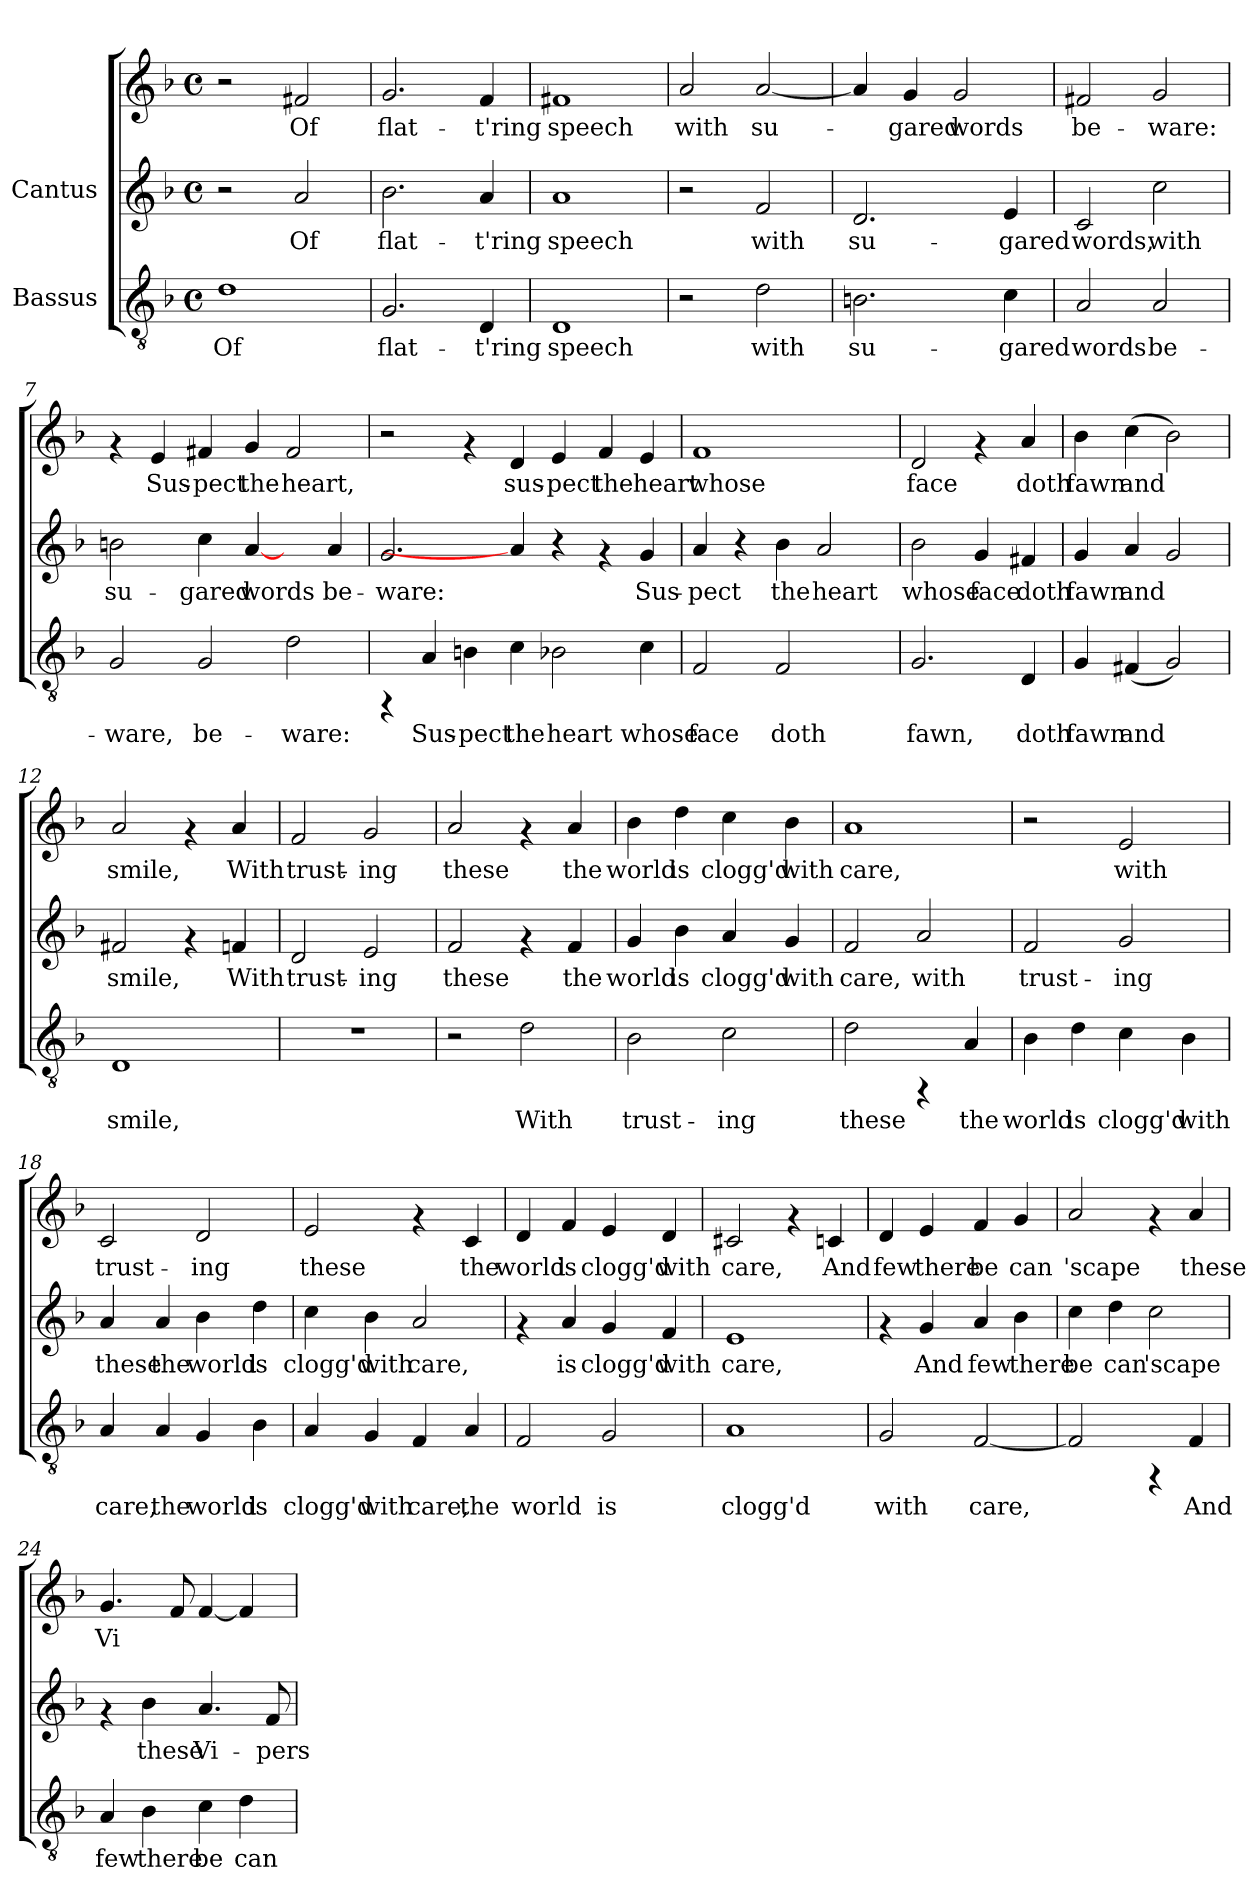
**kern	**text	**kern	**text	**kern	**text
*part2	*part2	*part1	*part1	*part1	*part1
*staff3	*staff3	*staff2	*staff2	*staff1	*staff1
*I"Bassus	*	*I"Cantus	*	*	*
!!LO:PB:g=z
*stria5	*	*stria5	*	*stria5	*
*clefGv2	*	*clefG2	*	*clefG2	*
*k[b-]	*	*k[b-]	*	*k[b-]	*
*F:	*	*F:	*	*F:	*
*M4/4	*	*M4/4	*	*M4/4	*
*met(c)	*	*met(c)	*	*met(c)	*
*MM144	*	*MM144	*	*MM144	*
=1	=1	=1	=1	=1	=1
!	!LO:LY:b:cj	!	!	!	!
1d	Of	2r	.	2r	.
!	!	!	!LO:LY:b:cj	!	!LO:LY:b:cj
.	.	2a/	Of	2f#X/	Of
=2	=2	=2	=2	=2	=2
!	!LO:LY:b:cj	!	!LO:LY:b:cj	!	!LO:LY:b:cj
2.G/	flat-	2.b-\	flat-	2.g/	flat-
!	!LO:LY:b:cj	!	!LO:LY:b:cj	!	!LO:LY:b:cj
4D/	-t'ring	4a/	-t'ring	4f/	-t'ring
=3	=3	=3	=3	=3	=3
!	!LO:LY:b:cj	!	!LO:LY:b:cj	!	!LO:LY:b:cj
1D	speech	1a	speech	1f#X	speech
=4	=4	=4	=4	=4	=4
!	!	!	!	!	!LO:LY:b:cj
2r	.	2r	.	2a/	with
!	!LO:LY:b:cj	!	!LO:LY:b:cj	!	!LO:LY:b:cj
2d\	with	2f/	-with	[<2a/	su-
!!LO:LB:g=z
=5	=5	=5	=5	=5	=5
!	!LO:LY:b:cj	!	!LO:LY:b:cj	!	!LO:LY:b:cj
2.Bn\	su-	2.d/	su-	4a/]	.
!	!	!	!	!	!LO:LY:b:cj
.	.	.	.	4g/	gared
!	!	!	!	!	!LO:LY:b:cj
.	.	.	.	2g/	words
!	!LO:LY:b:cj	!	!LO:LY:b:cj	!	!
4c\	-gared	4e/	-gared	.	.
=6	=6	=6	=6	=6	=6
!	!LO:LY:b:cj	!	!LO:LY:b:cj	!	!LO:LY:b:cj
2A/	words	2c/	words,	2f#X/	be-
!	!LO:LY:b:cj	!	!LO:LY:b:cj	!	!LO:LY:b:cj
2A/	be-	2cc\	with	2g/	-ware:
=7	=7	=7	=7	=7	=7
!	!LO:LY:b:cj	!	!LO:LY:b:cj	!	!
2G/	-ware,	2bn\	su-	4rf	.
!	!	!	!	!	!LO:LY:b:cj
.	.	.	.	4e/	Sus-
!	!LO:LY:b:cj	!	!LO:LY:b:cj	!	!LO:LY:b:cj
2G/	be-	4cc\	-gared	4f#X/	-pect
!	!	!	!LO:LY:b:cj	!	!LO:LY:b:cj
.	.	[4a/	words	4g/	the
!	!LO:LY:b:cj	!	!	!	!LO:LY:b:cj
2d\	-ware:	4ryy	.	2f#/	heart,
!	!	!	!LO:LY:b:cj	!	!
.	.	4a/	be-	.	.
=8	=8	=8	=8	=8	=8
!	!	!	!LO:LY:b:cj	!	!
4rFF	.	2.g/	ware:	2r	.
!	!LO:LY:b:cj	!	!	!	!
4A/	Sus-	.	.	.	.
!	!LO:LY:b:cj	!	!	!	!
4Bn\	-pect	.	.	4rf	.
!	!LO:LY:b:cj	!	!	!	!LO:LY:b:cj
4c\	the	4a/]	.	4d/	-sus-
!	!LO:LY:b:cj	!	!	!	!LO:LY:b:cj
2B-\	heart	4r	.	4e/	-pect
!	!	!	!	!	!LO:LY:b:cj
.	.	4rf	.	4f/	the
!	!LO:LY:b:cj	!	!LO:LY:b:cj	!	!LO:LY:b:cj
4c\	whose	4g/	Sus-	4e/	heart
!!LO:LB:g=z
=9	=9	=9	=9	=9	=9
!	!LO:LY:b:cj	!	!LO:LY:b:cj	!	!LO:LY:b:cj
2F/	face	4a/	pect	1f	-whose
.	.	4r	.	.	.
!	!LO:LY:b:cj	!	!LO:LY:b:cj	!	!
2F/	doth	4b-\	the	.	.
!	!	!	!LO:LY:b:cj	!	!
.	.	2a/	heart	.	.
4ryy	.	.	.	4ryy	.
=10	=10	=10	=10	=10	=10
!	!LO:LY:b:cj	!	!LO:LY:b:cj	!	!LO:LY:b:cj
2.G/	fawn,	2b-\	whose	2d/	face
!	!	!	!LO:LY:b:cj	!	!
.	.	4g/	face	4rf	.
!	!LO:LY:b:cj	!	!LO:LY:b:cj	!	!LO:LY:b:cj
4D/	doth	4f#X/	doth	4a/	doth
=11	=11	=11	=11	=11	=11
!	!LO:LY:b:cj	!	!LO:LY:b:cj	!	!LO:LY:b:cj
4G/	fawn	4g/	fawn	4b-\	fawn
!	!LO:LY:b:cj	!	!LO:LY:b:cj	!	!LO:LY:b:cj
(<4F#X/	and	4a/	and	(>4cc\	and
!	!LO:LY:b:cj	!	!LO:LY:b:cj	!	!LO:LY:b:cj
2G/)	.	2g/	.	2b-\)	.
=12	=12	=12	=12	=12	=12
!	!LO:LY:b:cj	!	!LO:LY:b:cj	!	!LO:LY:b:cj
1D	smile,	2f#X/	smile,	2a/	smile,
.	.	4rf	.	4rf	.
!	!	!	!LO:LY:b:cj	!	!LO:LY:b:cj
.	.	4fn/	With	4a/	With
=13	=13	=13	=13	=13	=13
!	!	!	!LO:LY:b:cj	!	!LO:LY:b:cj
1r	.	2d/	trust-	2f/	trust-
!	!	!	!LO:LY:b:cj	!	!LO:LY:b:cj
.	.	2e/	-ing	2g/	-ing
=14	=14	=14	=14	=14	=14
!	!	!	!LO:LY:b:cj	!	!LO:LY:b:cj
2r	.	2f/	these	2a/	these
!	!LO:LY:b:cj	!	!	!	!
2d\	With	4rf	.	4rf	.
!	!	!	!LO:LY:b:cj	!	!LO:LY:b:cj
.	.	4f/	the	4a/	the
!!LO:LB:g=z
=15	=15	=15	=15	=15	=15
!	!LO:LY:b:cj	!	!LO:LY:b:cj	!	!LO:LY:b:cj
2B-\	trust-	4g/	world	4b-\	world
!	!	!	!LO:LY:b:cj	!	!LO:LY:b:cj
.	.	4b-\	is	4dd\	is
!	!LO:LY:b:cj	!	!LO:LY:b:cj	!	!LO:LY:b:cj
2c\	-ing	4a/	clogg'd	4cc\	clogg'd
!	!	!	!LO:LY:b:cj	!	!LO:LY:b:cj
.	.	4g/	with	4b-\	with
=16	=16	=16	=16	=16	=16
!	!LO:LY:b:cj	!	!LO:LY:b:cj	!	!LO:LY:b:cj
2d\	these	2f/	care,	1a	care,
!	!	!	!LO:LY:b:cj	!	!
4rFF	.	2a/	with	.	.
!	!LO:LY:b:cj	!	!	!	!
4A/	the	.	.	.	.
=17	=17	=17	=17	=17	=17
!	!LO:LY:b:cj	!	!LO:LY:b:cj	!	!
4B-\	world	2f/	trust-	2r	.
!	!LO:LY:b:cj	!	!	!	!
4d\	is	.	.	.	.
!	!LO:LY:b:cj	!	!LO:LY:b:cj	!	!LO:LY:b:cj
4c\	clogg'd	2g/	-ing	2e/	with
!	!LO:LY:b:cj	!	!	!	!
4B-\	with	.	.	.	.
=18	=18	=18	=18	=18	=18
!	!LO:LY:b:cj	!	!LO:LY:b:cj	!	!LO:LY:b:cj
4A/	care,	4a/	these	2c/	trust-
!	!LO:LY:b:cj	!	!LO:LY:b:cj	!	!
4A/	the	4a/	the	.	.
!	!LO:LY:b:cj	!	!LO:LY:b:cj	!	!LO:LY:b:cj
4G/	world	4b-\	world	2d/	-ing
!	!LO:LY:b:cj	!	!LO:LY:b:cj	!	!
4B-\	is	4dd\	is	.	.
!!LO:PB:g=z
=19	=19	=19	=19	=19	=19
!	!LO:LY:b:cj	!	!LO:LY:b:cj	!	!LO:LY:b:cj
4A/	clogg'd	4cc\	clogg'd	2e/	these
!	!LO:LY:b:cj	!	!LO:LY:b:cj	!	!
4G/	with	4b-\	with	.	.
!	!LO:LY:b:cj	!	!LO:LY:b:cj	!	!
4F/	care,	2a/	care,	4rf	.
!	!LO:LY:b:cj	!	!	!	!LO:LY:b:cj
4A/	the	.	.	4c/	the
=20	=20	=20	=20	=20	=20
!	!LO:LY:b:cj	!	!	!	!LO:LY:b:cj
2F/	world	4rf	.	4d/	world
!	!	!	!LO:LY:b:cj	!	!LO:LY:b:cj
.	.	4a/	is	4f/	is
!	!LO:LY:b:cj	!	!LO:LY:b:cj	!	!LO:LY:b:cj
2G/	is	4g/	clogg'd	4e/	clogg'd
!	!	!	!LO:LY:b:cj	!	!LO:LY:b:cj
.	.	4f/	with	4d/	with
=21	=21	=21	=21	=21	=21
!	!LO:LY:b:cj	!	!LO:LY:b:cj	!	!LO:LY:b:cj
1A	clogg'd	1e	care,	2c#X/	care,
.	.	.	.	4rf	.
!	!	!	!	!	!LO:LY:b:cj
.	.	.	.	4cn/	And
=22	=22	=22	=22	=22	=22
!	!LO:LY:b:cj	!	!	!	!LO:LY:b:cj
2G/	with	4rf	.	4d/	few
!	!	!	!LO:LY:b:cj	!	!LO:LY:b:cj
.	.	4g/	And	4e/	there
!	!LO:LY:b:cj	!	!LO:LY:b:cj	!	!LO:LY:b:cj
[<2F/	care,	4a/	few	4f/	be
!	!	!	!LO:LY:b:cj	!	!LO:LY:b:cj
.	.	4b-\	there	4g/	can
!!LO:LB:g=z
=23	=23	=23	=23	=23	=23
!	!LO:LY:b:cj	!	!LO:LY:b:cj	!	!LO:LY:b:cj
2F/]	.	4cc\	be	2a/	'scape
!	!	!	!LO:LY:b:cj	!	!
.	.	4dd\	can	.	.
!	!	!	!LO:LY:b:cj	!	!
4rFF	.	2cc\	'scape	4rf	.
!	!LO:LY:b:cj	!	!	!	!LO:LY:b:cj
4F/	And	.	.	4a/	these
!!LO:LB:g=z
=24	=24	=24	=24	=24	=24
!	!LO:LY:b:cj	!	!	!	!LO:LY:b:cj
4A/	few	4rf	.	4.g/	Vi-
!	!LO:LY:b:cj	!	!LO:LY:b:cj	!	!
4B-\	there	4b-\	-these	.	.
!	!	!	!	!	!LO:LY:b:cj
.	.	.	.	8f/	--
!	!LO:LY:b:cj	!	!LO:LY:b:cj	!	!LO:LY:b:cj
4c\	be	4.a/	Vi-	[<4f/	--
!	!LO:LY:b:cj	!	!	!	!LO:LY:b:cj
4d\	can	.	.	4f/]	--
!	!	!	!LO:LY:b:cj	!	!
.	.	8f/	-pers	.	.
=	=	=	=	=	=
*-	*-	*-	*-	*-	*-
